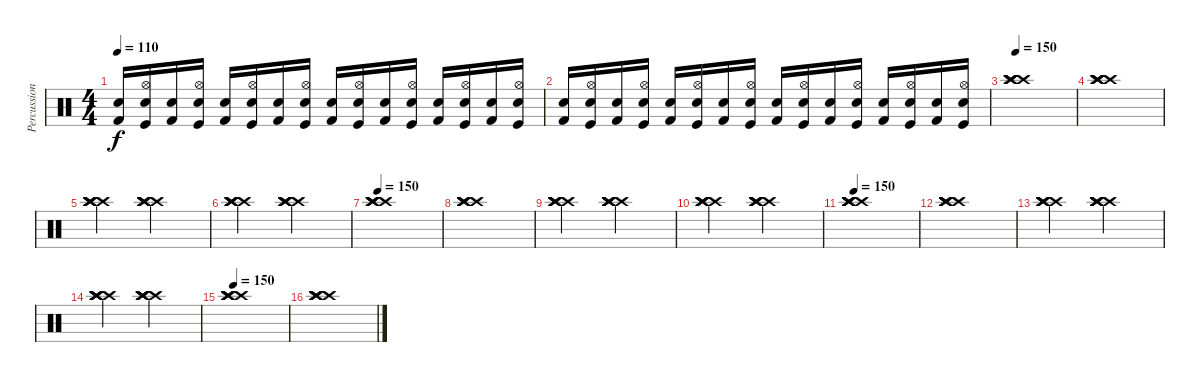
\track ("Percussion" "Percussion") {instrument percussion}
\staff {score}
\articulation defaults
\ts (4 4)
\tempo 110
\clef neutral
\ks c
("Snare (hit) 2" "Kick (hit) 2").16{dy f} ("Hi-Hat (open)" "Snare (hit) 2" "Kick (hit)").16 ("Snare (hit) 2" "Kick (hit) 2").16 ("Hi-Hat (open)" "Snare (hit) 2" "Kick (hit)").16 ("Snare (hit) 2" "Kick (hit) 2").16 ("Hi-Hat (open)" "Snare (hit) 2" "Kick (hit)").16 ("Snare (hit) 2" "Kick (hit) 2").16 ("Hi-Hat (open)" "Snare (hit) 2" "Kick (hit)").16 ("Snare (hit) 2" "Kick (hit) 2").16 ("Hi-Hat (open)" "Snare (hit) 2" "Kick (hit)").16 ("Snare (hit) 2" "Kick (hit) 2").16 ("Hi-Hat (open)" "Snare (hit) 2" "Kick (hit)").16 ("Snare (hit) 2" "Kick (hit) 2").16 ("Hi-Hat (open)" "Snare (hit) 2" "Kick (hit)").16 ("Snare (hit) 2" "Kick (hit) 2").16 ("Hi-Hat (open)" "Snare (hit) 2" "Kick (hit)").16 |
("Snare (hit) 2" "Kick (hit) 2").16 ("Hi-Hat (open)" "Snare (hit) 2" "Kick (hit)").16 ("Snare (hit) 2" "Kick (hit) 2").16 ("Hi-Hat (open)" "Snare (hit) 2" "Kick (hit)").16 ("Snare (hit) 2" "Kick (hit) 2").16 ("Hi-Hat (open)" "Snare (hit) 2" "Kick (hit)").16 ("Snare (hit) 2" "Kick (hit) 2").16 ("Hi-Hat (open)" "Snare (hit) 2" "Kick (hit)").16 ("Snare (hit) 2" "Kick (hit) 2").16 ("Hi-Hat (open)" "Snare (hit) 2" "Kick (hit)").16 ("Snare (hit) 2" "Kick (hit) 2").16 ("Hi-Hat (open)" "Snare (hit) 2" "Kick (hit)").16 ("Snare (hit) 2" "Kick (hit) 2").16 ("Hi-Hat (open)" "Snare (hit) 2" "Kick (hit)").16 ("Snare (hit) 2" "Kick (hit) 2").16 ("Hi-Hat (open)" "Snare (hit) 2" "Kick (hit)").16 |
\tempo 150
("Crash high (hit)" "Crash high (hit)" "Crash high (hit)" "Crash high (hit)" "Crash high (hit)" "Crash high (hit)").1 |
("Crash high (hit)" "Crash high (hit)" "Crash high (hit)" "Crash high (hit)" "Crash high (hit)" "Crash high (hit)").1 |
("Crash high (hit)" "Crash high (hit)" "Crash high (hit)" "Crash high (hit)" "Crash high (hit)" "Crash high (hit)").2 ("Crash high (hit)" "Crash high (hit)" "Crash high (hit)" "Crash high (hit)" "Crash high (hit)" "Crash high (hit)").2 |
("Crash high (hit)" "Crash high (hit)" "Crash high (hit)" "Crash high (hit)" "Crash high (hit)" "Crash high (hit)").2 ("Crash high (hit)" "Crash high (hit)" "Crash high (hit)" "Crash high (hit)" "Crash high (hit)" "Crash high (hit)").2 |
\tempo 150
("Crash high (hit)" "Crash high (hit)" "Crash high (hit)" "Crash high (hit)" "Crash high (hit)" "Crash high (hit)").1 |
("Crash high (hit)" "Crash high (hit)" "Crash high (hit)" "Crash high (hit)" "Crash high (hit)" "Crash high (hit)").1 |
("Crash high (hit)" "Crash high (hit)" "Crash high (hit)" "Crash high (hit)" "Crash high (hit)" "Crash high (hit)").2 ("Crash high (hit)" "Crash high (hit)" "Crash high (hit)" "Crash high (hit)" "Crash high (hit)" "Crash high (hit)").2 |
("Crash high (hit)" "Crash high (hit)" "Crash high (hit)" "Crash high (hit)" "Crash high (hit)" "Crash high (hit)").2 ("Crash high (hit)" "Crash high (hit)" "Crash high (hit)" "Crash high (hit)" "Crash high (hit)" "Crash high (hit)").2 |
\tempo 150
("Crash high (hit)" "Crash high (hit)" "Crash high (hit)" "Crash high (hit)" "Crash high (hit)" "Crash high (hit)").1 |
("Crash high (hit)" "Crash high (hit)" "Crash high (hit)" "Crash high (hit)" "Crash high (hit)" "Crash high (hit)").1 |
("Crash high (hit)" "Crash high (hit)" "Crash high (hit)" "Crash high (hit)" "Crash high (hit)" "Crash high (hit)").2 ("Crash high (hit)" "Crash high (hit)" "Crash high (hit)" "Crash high (hit)" "Crash high (hit)" "Crash high (hit)").2 |
("Crash high (hit)" "Crash high (hit)" "Crash high (hit)" "Crash high (hit)" "Crash high (hit)" "Crash high (hit)").2 ("Crash high (hit)" "Crash high (hit)" "Crash high (hit)" "Crash high (hit)" "Crash high (hit)" "Crash high (hit)").2 |
\tempo 150
("Crash high (hit)" "Crash high (hit)" "Crash high (hit)" "Crash high (hit)" "Crash high (hit)" "Crash high (hit)").1 |
("Crash high (hit)" "Crash high (hit)" "Crash high (hit)" "Crash high (hit)" "Crash high (hit)" "Crash high (hit)").1
